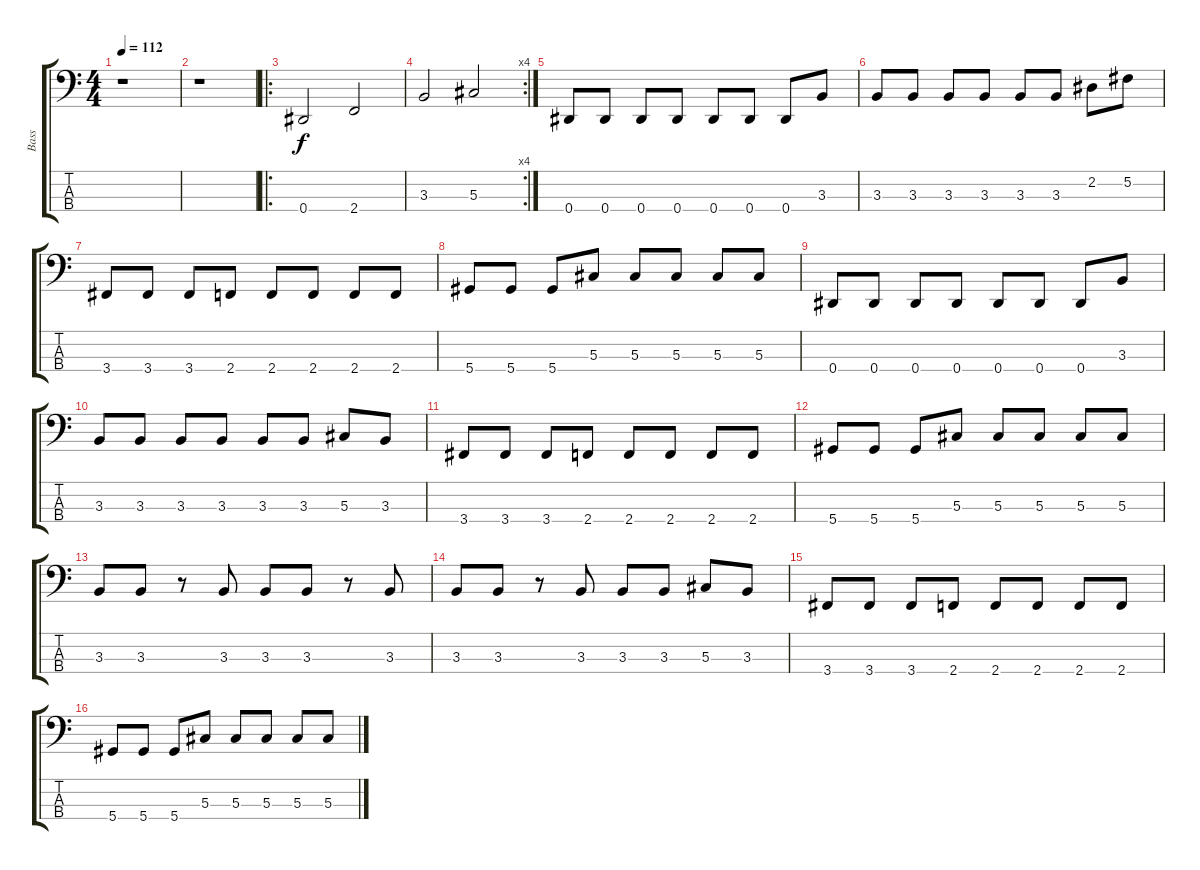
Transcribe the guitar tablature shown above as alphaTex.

\track ("Bass" "Bass") {instrument electricbassfinger}
\staff {score tabs}
\tuning (Gb2 Db2 Ab1 Eb1) {hide}
\ts (4 4)
\tempo 112
\clef f4
\ks c
r.1{dy f instrument electricbassfinger} |
r.1 |
\ro
0.4.2 2.4.2 |
\rc 4
3.3.2 5.3.2 |
0.4.8 0.4.8 0.4.8 0.4.8 0.4.8 0.4.8 0.4.8 3.3.8 |
3.3.8 3.3.8 3.3.8 3.3.8 3.3.8 3.3.8 2.2.8 5.2.8 |
3.4.8 3.4.8 3.4.8 2.4.8 2.4.8 2.4.8 2.4.8 2.4.8 |
5.4.8 5.4.8 5.4.8 5.3.8 5.3.8 5.3.8 5.3.8 5.3.8 |
0.4.8 0.4.8 0.4.8 0.4.8 0.4.8 0.4.8 0.4.8 3.3.8 |
3.3.8 3.3.8 3.3.8 3.3.8 3.3.8 3.3.8 5.3.8 3.3.8 |
3.4.8 3.4.8 3.4.8 2.4.8 2.4.8 2.4.8 2.4.8 2.4.8 |
5.4.8 5.4.8 5.4.8 5.3.8 5.3.8 5.3.8 5.3.8 5.3.8 |
3.3.8 3.3.8 r.8 3.3.8 3.3.8 3.3.8 r.8 3.3.8 |
3.3.8 3.3.8 r.8 3.3.8 3.3.8 3.3.8 5.3.8 3.3.8 |
3.4.8 3.4.8 3.4.8 2.4.8 2.4.8 2.4.8 2.4.8 2.4.8 |
5.4.8 5.4.8 5.4.8 5.3.8 5.3.8 5.3.8 5.3.8 5.3.8
